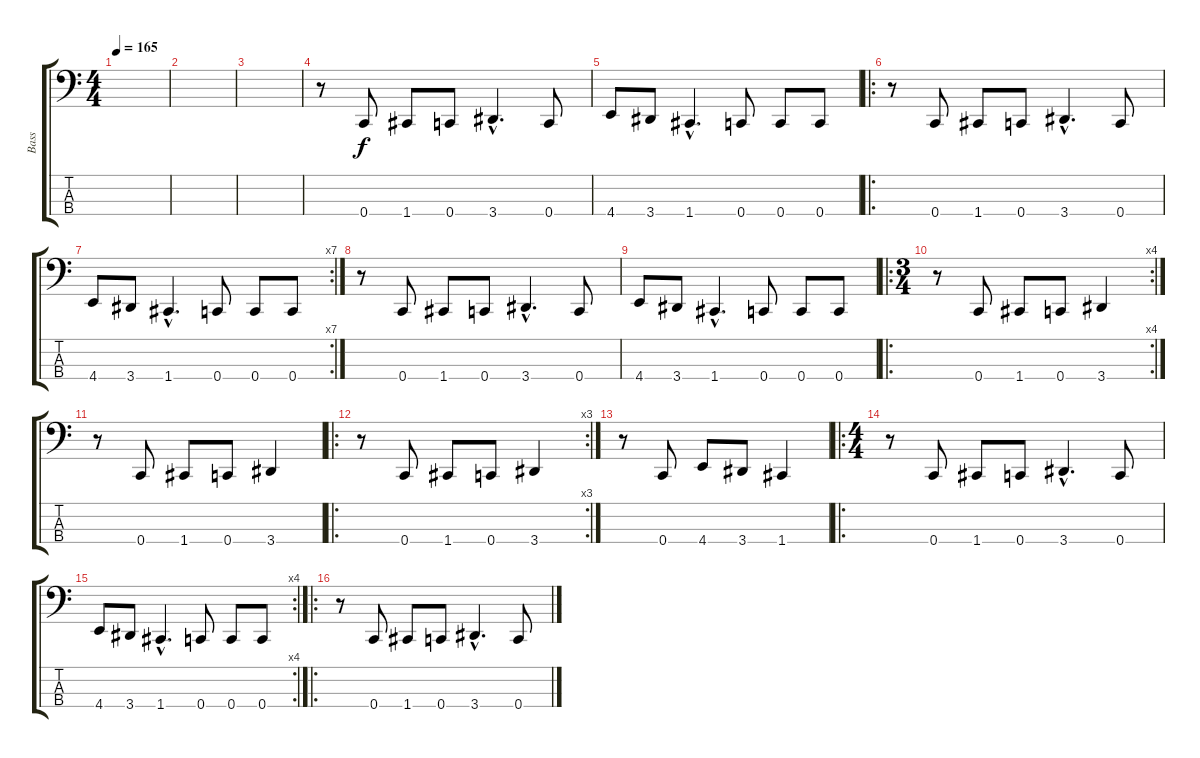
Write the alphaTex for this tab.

\track ("Bass" "Bass") {instrument electricbasspick}
\staff {score tabs}
\tuning (F2 C2 G1 C1) {hide}
\ts (4 4)
\tempo 165
\clef f4
\ks c
|
|
|
r.8 0.4.8 1.4.8 0.4.8 3.4{hac}.4{d} 0.4.8 |
4.4.8 3.4.8 1.4{hac}.4{d} 0.4.8 0.4.8 0.4.8 |
\ro
r.8 0.4.8 1.4.8 0.4.8 3.4{hac}.4{d} 0.4.8 |
\rc 7
4.4.8 3.4.8 1.4{hac}.4{d} 0.4.8 0.4.8 0.4.8 |
r.8 0.4.8 1.4.8 0.4.8 3.4{hac}.4{d} 0.4.8 |
4.4.8 3.4.8 1.4{hac}.4{d} 0.4.8 0.4.8 0.4.8 |
\ro
\rc 4
\ts (3 4)
r.8 0.4.8 1.4.8 0.4.8 3.4.4 |
r.8 0.4.8 1.4.8 0.4.8 3.4.4 |
\ro
\rc 3
r.8 0.4.8 1.4.8 0.4.8 3.4.4 |
r.8 0.4.8 4.4.8 3.4.8 1.4.4 |
\ro
\ts (4 4)
r.8 0.4.8 1.4.8 0.4.8 3.4{hac}.4{d} 0.4.8 |
\rc 4
4.4.8 3.4.8 1.4{hac}.4{d} 0.4.8 0.4.8 0.4.8 |
\ro
r.8 0.4.8 1.4.8 0.4.8 3.4{hac}.4{d} 0.4.8
